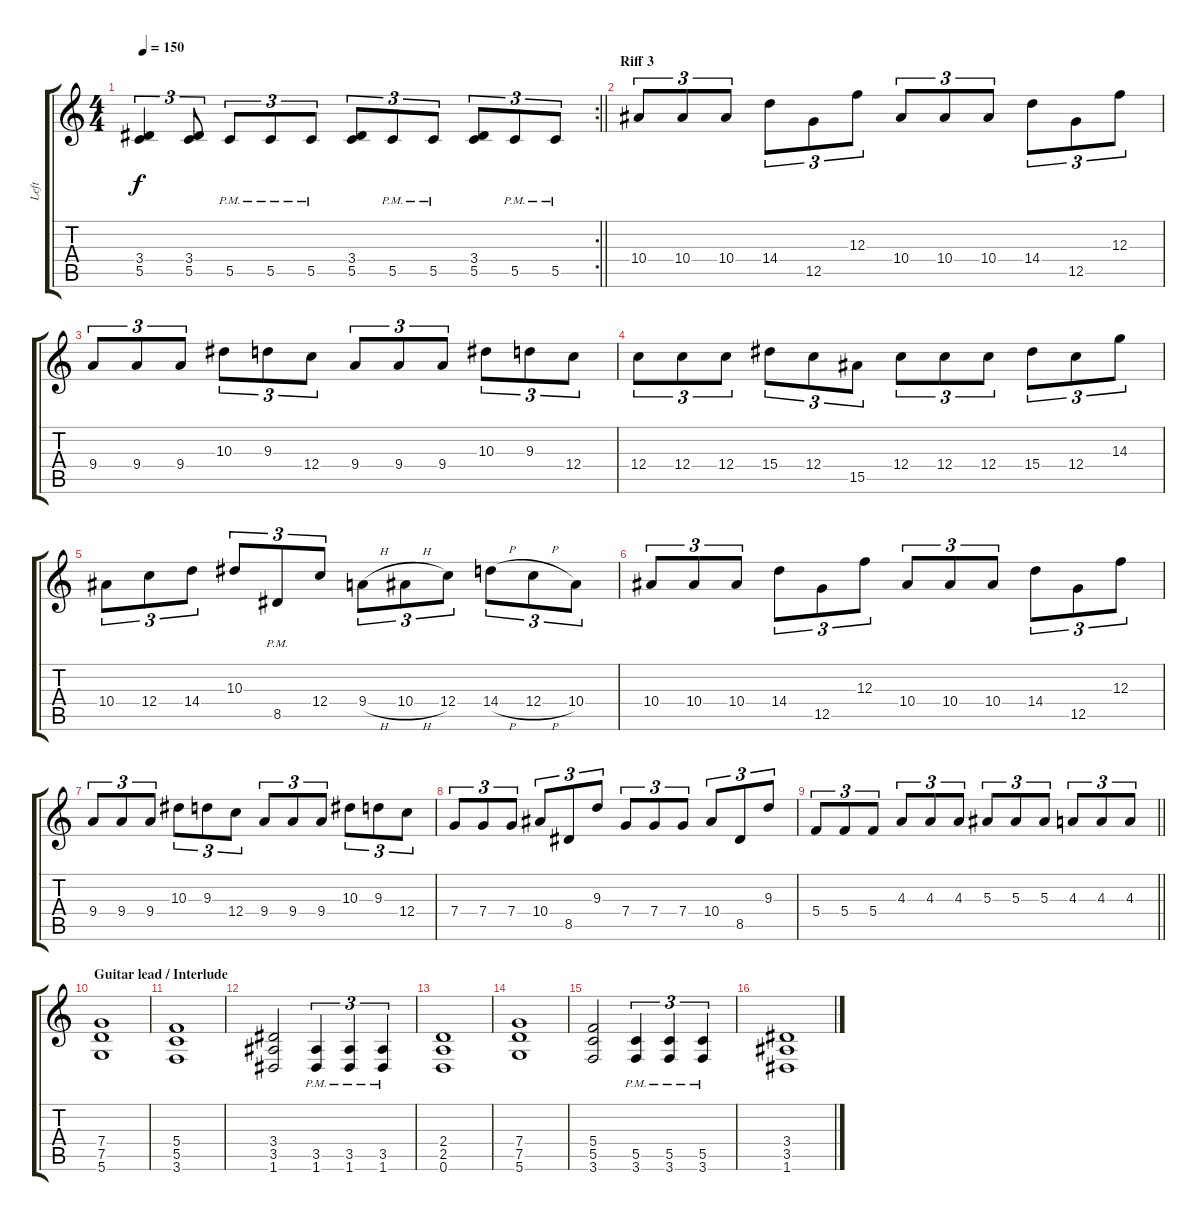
\track ("Left" "Left") {instrument distortionguitar}
\staff {score tabs}
\tuning (D4 A3 F3 C3 G2 D2) {hide}
\rc 2
\ts (4 4)
\tempo 150
\clef g2
\barLineRight lightlight
\ks c
(3.4 5.5).4{tu (3 2) dy f} (3.4 5.5).8{tu (3 2)} 5.5{pm}.8{tu (3 2)} 5.5{pm}.8{tu (3 2)} 5.5{pm}.8{tu (3 2)} (3.4 5.5).8{tu (3 2)} 5.5{pm}.8{tu (3 2)} 5.5{pm}.8{tu (3 2)} (3.4 5.5).8{tu (3 2)} 5.5{pm}.8{tu (3 2)} 5.5{pm}.8{tu (3 2)} |
\section ("" "Riff 3")
10.4.8{tu (3 2)} 10.4.8{tu (3 2)} 10.4.8{tu (3 2)} 14.4.8{tu (3 2)} 12.5.8{tu (3 2)} 12.3.8{tu (3 2)} 10.4.8{tu (3 2)} 10.4.8{tu (3 2)} 10.4.8{tu (3 2)} 14.4.8{tu (3 2)} 12.5.8{tu (3 2)} 12.3.8{tu (3 2)} |
9.4.8{tu (3 2)} 9.4.8{tu (3 2)} 9.4.8{tu (3 2)} 10.3.8{tu (3 2)} 9.3.8{tu (3 2)} 12.4.8{tu (3 2)} 9.4.8{tu (3 2)} 9.4.8{tu (3 2)} 9.4.8{tu (3 2)} 10.3.8{tu (3 2)} 9.3.8{tu (3 2)} 12.4.8{tu (3 2)} |
12.4.8{tu (3 2)} 12.4.8{tu (3 2)} 12.4.8{tu (3 2)} 15.4.8{tu (3 2)} 12.4.8{tu (3 2)} 15.5.8{tu (3 2)} 12.4.8{tu (3 2)} 12.4.8{tu (3 2)} 12.4.8{tu (3 2)} 15.4.8{tu (3 2)} 12.4.8{tu (3 2)} 14.3.8{tu (3 2)} |
10.4.8{tu (3 2)} 12.4.8{tu (3 2)} 14.4.8{tu (3 2)} 10.3.8{tu (3 2)} 8.5{pm}.8{tu (3 2)} 12.4.8{tu (3 2)} 9.4{h}.8{tu (3 2)} 10.4{h}.8{tu (3 2)} 12.4.8{tu (3 2)} 14.4{h}.8{tu (3 2)} 12.4{h}.8{tu (3 2)} 10.4.8{tu (3 2)} |
10.4.8{tu (3 2)} 10.4.8{tu (3 2)} 10.4.8{tu (3 2)} 14.4.8{tu (3 2)} 12.5.8{tu (3 2)} 12.3.8{tu (3 2)} 10.4.8{tu (3 2)} 10.4.8{tu (3 2)} 10.4.8{tu (3 2)} 14.4.8{tu (3 2)} 12.5.8{tu (3 2)} 12.3.8{tu (3 2)} |
9.4.8{tu (3 2)} 9.4.8{tu (3 2)} 9.4.8{tu (3 2)} 10.3.8{tu (3 2)} 9.3.8{tu (3 2)} 12.4.8{tu (3 2)} 9.4.8{tu (3 2)} 9.4.8{tu (3 2)} 9.4.8{tu (3 2)} 10.3.8{tu (3 2)} 9.3.8{tu (3 2)} 12.4.8{tu (3 2)} |
7.4.8{tu (3 2)} 7.4.8{tu (3 2)} 7.4.8{tu (3 2)} 10.4.8{tu (3 2)} 8.5.8{tu (3 2)} 9.3.8{tu (3 2)} 7.4.8{tu (3 2)} 7.4.8{tu (3 2)} 7.4.8{tu (3 2)} 10.4.8{tu (3 2)} 8.5.8{tu (3 2)} 9.3.8{tu (3 2)} |
\barLineRight lightlight
5.4.8{tu (3 2)} 5.4.8{tu (3 2)} 5.4.8{tu (3 2)} 4.3.8{tu (3 2)} 4.3.8{tu (3 2)} 4.3.8{tu (3 2)} 5.3.8{tu (3 2)} 5.3.8{tu (3 2)} 5.3.8{tu (3 2)} 4.3.8{tu (3 2)} 4.3.8{tu (3 2)} 4.3.8{tu (3 2)} |
\section ("" "Guitar lead / Interlude")
(7.4 7.5 5.6).1 |
(5.4 5.5 3.6).1 |
(3.4 3.5 1.6).2 (3.5{pm} 1.6{pm}).4{tu (3 2)} (3.5{pm} 1.6{pm}).4{tu (3 2)} (3.5{pm} 1.6{pm}).4{tu (3 2)} |
(2.4 2.5 0.6).1 |
(7.4 7.5 5.6).1 |
(5.4 5.5 3.6).2 (5.5{pm} 3.6{pm}).4{tu (3 2)} (5.5{pm} 3.6{pm}).4{tu (3 2)} (5.5{pm} 3.6{pm}).4{tu (3 2)} |
(3.4 3.5 1.6).1
